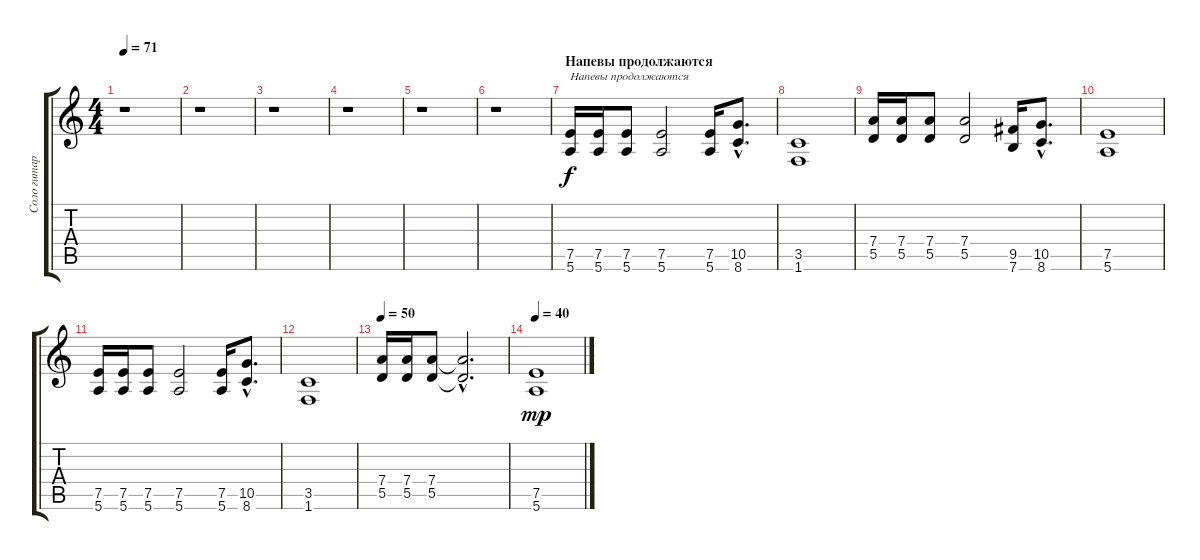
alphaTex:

\track ("Соло гитара (dist 2)" "Соло гитар") {instrument distortionguitar}
\staff {score tabs}
\tuning (E4 B3 G3 D3 A2 E2) {hide}
\ts (4 4)
\tempo 71
\clef g2
\ks c
r.1{dy f} |
r.1 |
r.1 |
r.1 |
r.1 |
r.1 |
\section ("" "Напевы продолжаются")
(7.5 5.6).16{txt "Напевы продолжаются"} (7.5 5.6).16 (7.5 5.6).8 (7.5 5.6).2 (7.5 5.6).16 (10.5{hac} 8.6{hac}).8{d} |
(3.5 1.6).1 |
(7.4 5.5).16 (7.4 5.5).16 (7.4 5.5).8 (7.4 5.5).2 (9.5 7.6).16 (10.5{hac} 8.6{hac}).8{d} |
(7.5 5.6).1 |
(7.5 5.6).16 (7.5 5.6).16 (7.5 5.6).8 (7.5 5.6).2 (7.5 5.6).16 (10.5{hac} 8.6{hac}).8{d} |
(3.5 1.6).1 |
\tempo 50
(7.4 5.5).16 (7.4 5.5).16 (7.4 5.5).8 (7.4{hac t} 5.5{hac t}).2{d} |
\tempo 40
(7.5 5.6).1{dy mp}
